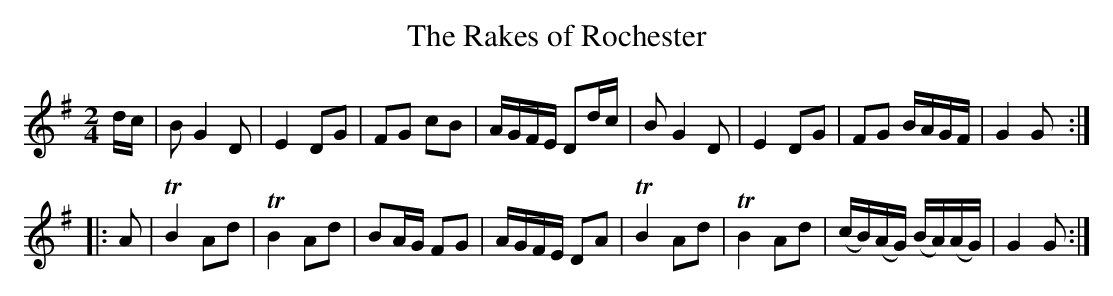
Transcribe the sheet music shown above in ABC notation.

X:1
T:Rakes of Rochester, The
M:2/4
L:1/8
K:G
d/c/|BG2D|E2 DG|FG cB|A/G/F/E/ Dd/c/|B G2D|E2 DG|FG B/A/G/F/|G2G:|
|:A|TB2 Ad|TB2 Ad|BA/G/ FG|A/G/F/E/ DA|TB2 Ad|TB2 Ad|(c/B/)(A/G/) (B/A/)(A/G/)|G2 G:|]
